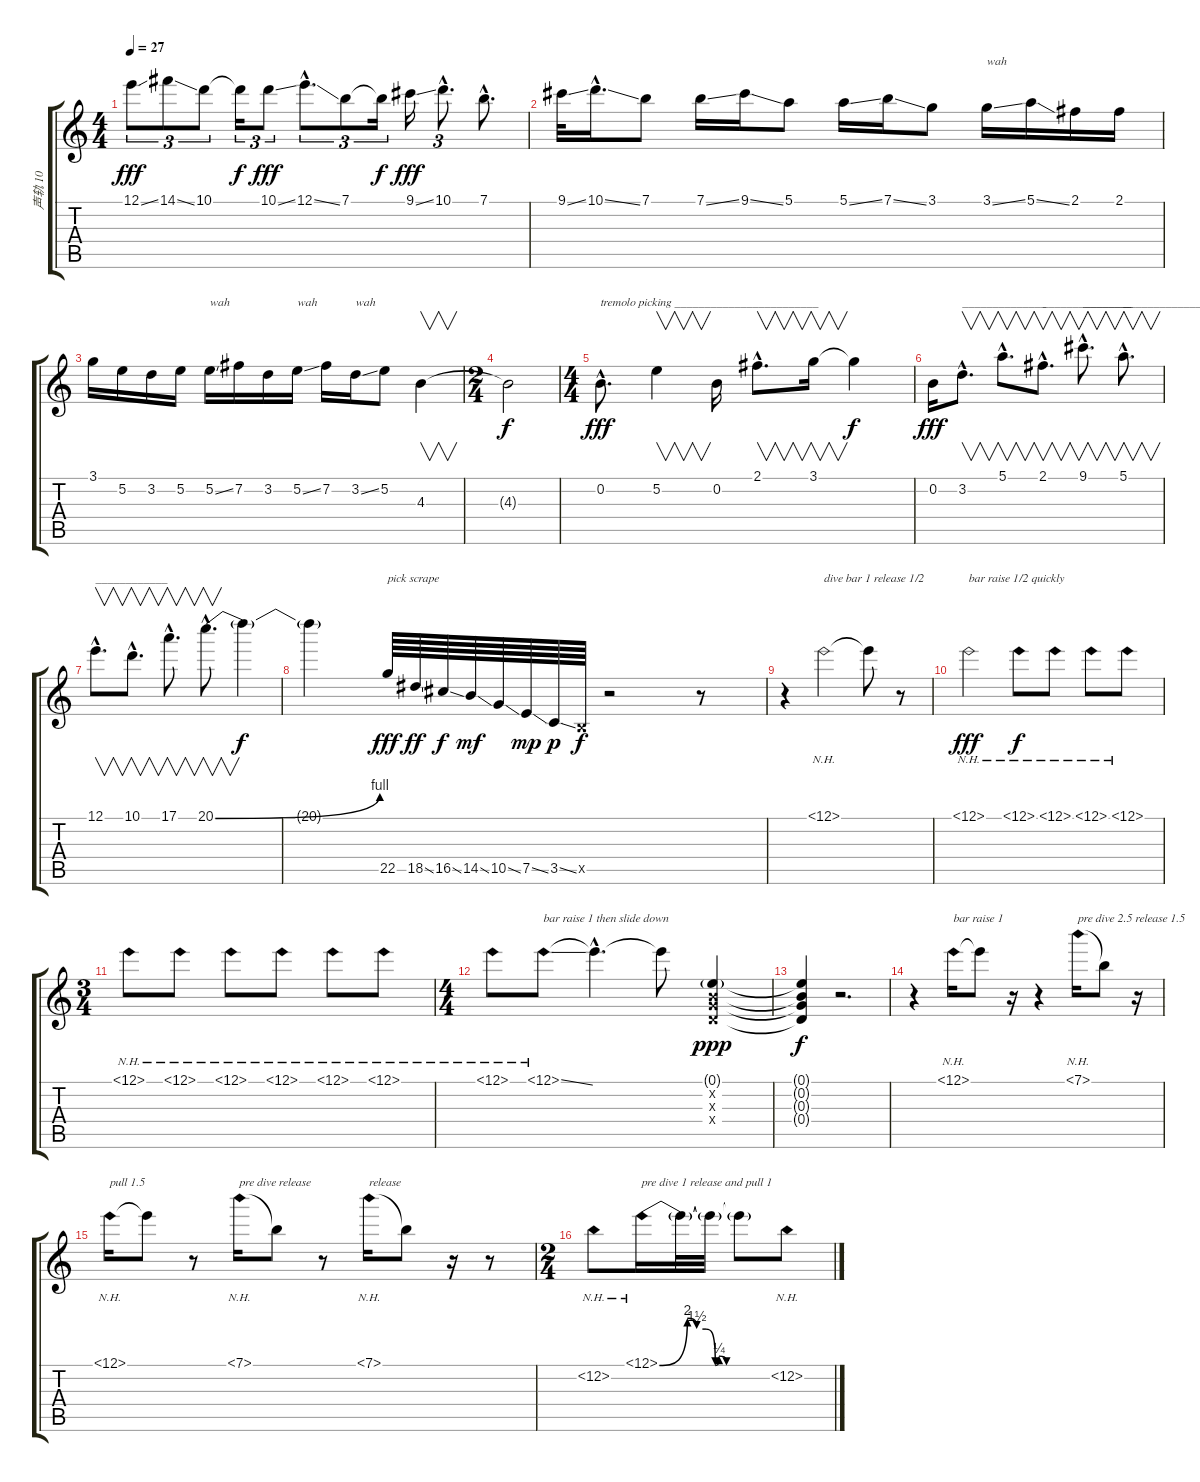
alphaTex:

\track ("声轨 10" "声轨 10") {instrument distortionguitar}
\staff {score tabs}
\tuning (E4 B3 G3 D3 A2 E2) {hide}
\ts (4 4)
\tempo 27
\clef g2
\ks c
12.1{ss}.8{tu (3 2) dy fff} 14.1{ss}.8{tu (3 2)} 10.1.8{tu (3 2)} 10.1{t}.16{tu (3 2) dy f} 10.1{ss}.8{tu (3 2) dy fff} 12.1{ss hac}.8{d tu (3 2)} 7.1.8{tu (3 2)} 7.1{t}.16{tu (3 2) dy f} 9.1{ss}.16{dy fff} 10.1{hac}.8{d tu (3 2)} 7.1{hac}.8{d} |
9.1{ss}.32 10.1{ss hac}.16{d} 7.1.8 7.1{ss}.16 9.1{ss}.16 5.1.8 5.1{ss}.16 7.1{ss}.16 3.1.8 3.1{ss}.16{txt "wah"} 5.1{ss}.16 2.1.16 2.1.16 |
3.1.16 5.2.16 3.2.16 5.2.16 5.2{ss}.16{txt "wah"} 7.2.16 3.2.16 5.2{ss}.16{txt "wah"} 7.2.16 3.2{ss}.16{txt "wah"} 5.2.8 4.3.4{v} |
\ts (2 4)
4.3{t}.2{dy f} |
\ts (4 4)
0.2{hac}.8{d txt "tremolo picking ________________________" dy fff} 5.2.4{v} 0.2.16 2.1{hac}.8{v d} 3.1.16{v} 3.1{t}.4{dy f} |
0.2.16{dy fff} 3.2{hac}.8{v d txt "______________"} 5.1{hac}.8{v d} 2.1{hac}.8{v d txt "_______________"} 9.1{hac}.8{v d txt "________"} 5.1{hac}.8{v d txt "_______________"} |
12.1{hac}.8{v d txt "____________"} 10.1{hac}.8{v d} 17.1{hac}.8{v d} 20.1{be (bend 0 0 60 4) hac}.8{v d} 20.1{t}.4{dy f} |
20.1{t}.4 22.5.64{txt "pick scrape" dy fff} 18.5{ss}.64{dy ff} 16.5{ss}.64{dy f} 14.5{ss}.64{dy mf} 10.5{ss}.64 7.5{ss}.64{dy mp} 3.5{ss}.64{dy p} 2.5{x}.64{dy f} r.2 r.8 |
r.4 12.1{nh}.2{txt "dive bar 1 release 1/2" volume 0} 12.1{t}.8 r.8 |
12.1{nh}.2{txt "bar raise 1/2 quickly" dy fff volume 0} 12.1{nh}.8{dy f volume 0} 12.1{nh}.8{volume 0} 12.1{nh}.8{volume 0} 12.1{nh}.8{volume 0} |
\ts (3 4)
12.1{nh}.8{volume 0} 12.1{nh}.8{volume 0} 12.1{nh}.8{volume 0} 12.1{nh}.8{volume 0} 12.1{nh}.8{volume 0} 12.1{nh}.8{volume 0} |
\ts (4 4)
12.1{nh}.8{volume 0} 12.1{nh ss}.8{txt "bar raise 1 then slide down" volume 0} 12.1{hac t}.4{d volume 0} 12.1{t}.8{volume 0} (0.1{g} 0.2{x} 0.3{x} 0.4{x}).4{dy ppp volume 0} |
(0.1{t} 0.2{t} 0.3{t} 0.4{t}).4{dy f volume 0} r.2{d} |
r.4 12.1{nh}.16{txt "bar raise 1" volume 0} 12.1{t}.8 r.16 r.4 7.1{nh}.16{txt "pre dive 2.5 release 1.5" volume 0} 7.1{t}.8 r.16 |
12.1{nh}.16{txt "pull 1.5" volume 0} 12.1{t}.8 r.8 7.1{nh}.16{txt "pre dive release" volume 0} 7.1{t}.8 r.8 7.1{nh}.16{txt "release" volume 0} 7.1{t}.8 r.16 r.8 |
\ts (2 4)
12.2{nh}.8{volume 0} 12.1{be (custom 0 0 15 8 20 6 25 6 30 0 32 1 36 0 45 0 60 0) nh}.16{txt "pre dive 1 release and pull 1"} 12.1{t}.32 12.1{t}.32 12.1{t}.8 12.2{nh}.8{volume 0}
